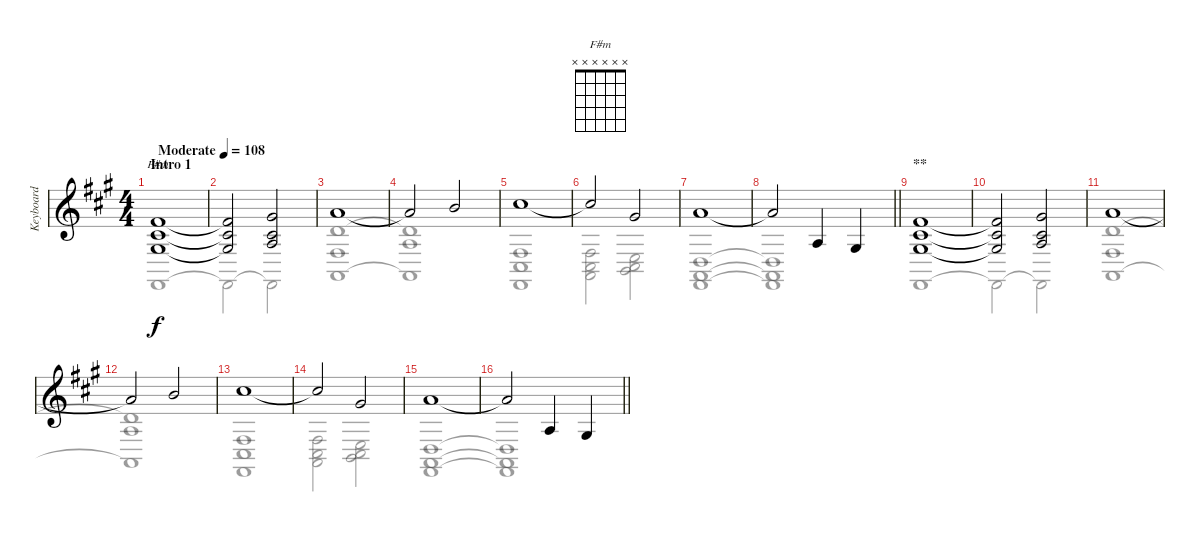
\track ("Keyboard" "Keyboard") {instrument pad8sweep}
\staff {score}
\tuning (Eb4 Bb3 Gb3 Db3 Ab2 Db2) {hide}
\chord ("F#m" x x x x x x)
\voice
\ts (4 4)
\section ("" "Intro 1")
\tempo (108 "Moderate")
\clef g2
\ks f#minor
(3.1 7.3 7.4).1{ch "F#m" dy f instrument pad8sweep} |
(3.1{t} 7.3{t} 7.4{t}).2 (5.1 7.3 8.4).2 |
6.1.1 |
6.1{t}.2 8.1.2 |
10.1.1 |
10.1{t}.2 5.1.2 |
6.1.1 |
\barLineRight lightlight
6.1{t}.2 3.3.4 2.3.4 |
\section ("" "**")
(3.1 7.3 7.4).1 |
(3.1{t} 7.3{t} 7.4{t}).2 (5.1 7.3 8.4).2 |
6.1.1 |
6.1{t}.2 8.1.2 |
10.1.1 |
10.1{t}.2 5.1.2 |
6.1.1 |
\barLineRight lightlight
6.1{t}.2 3.3.4 2.3.4
\voice
\clef g2
\ottava regular
\simile none
\ks f#minor
5.6.1{dy f} |
5.6{t}.2 5.6{t}.2 |
(8.3 10.5 8.6).1 |
(8.3{t} 8.4 8.6{t}).1 |
(5.4 5.5 5.6).1 |
(5.4 5.5 8.6).2 (3.4 5.5 10.6).2 |
(1.4 1.5 5.6).1 |
\barLineRight lightlight
(1.4{t} 1.5{t} 5.6{t}).1 |
5.6.1 |
5.6{t}.2 5.6{t}.2 |
(8.3 10.5 8.6).1 |
(8.3{t} 8.4 8.6{t}).1 |
(5.4 5.5 5.6).1 |
(5.4 5.5 8.6).2 (3.4 5.5 10.6).2 |
(1.4 1.5 5.6).1 |
\barLineRight lightlight
(1.4{t} 1.5{t} 5.6{t}).1
